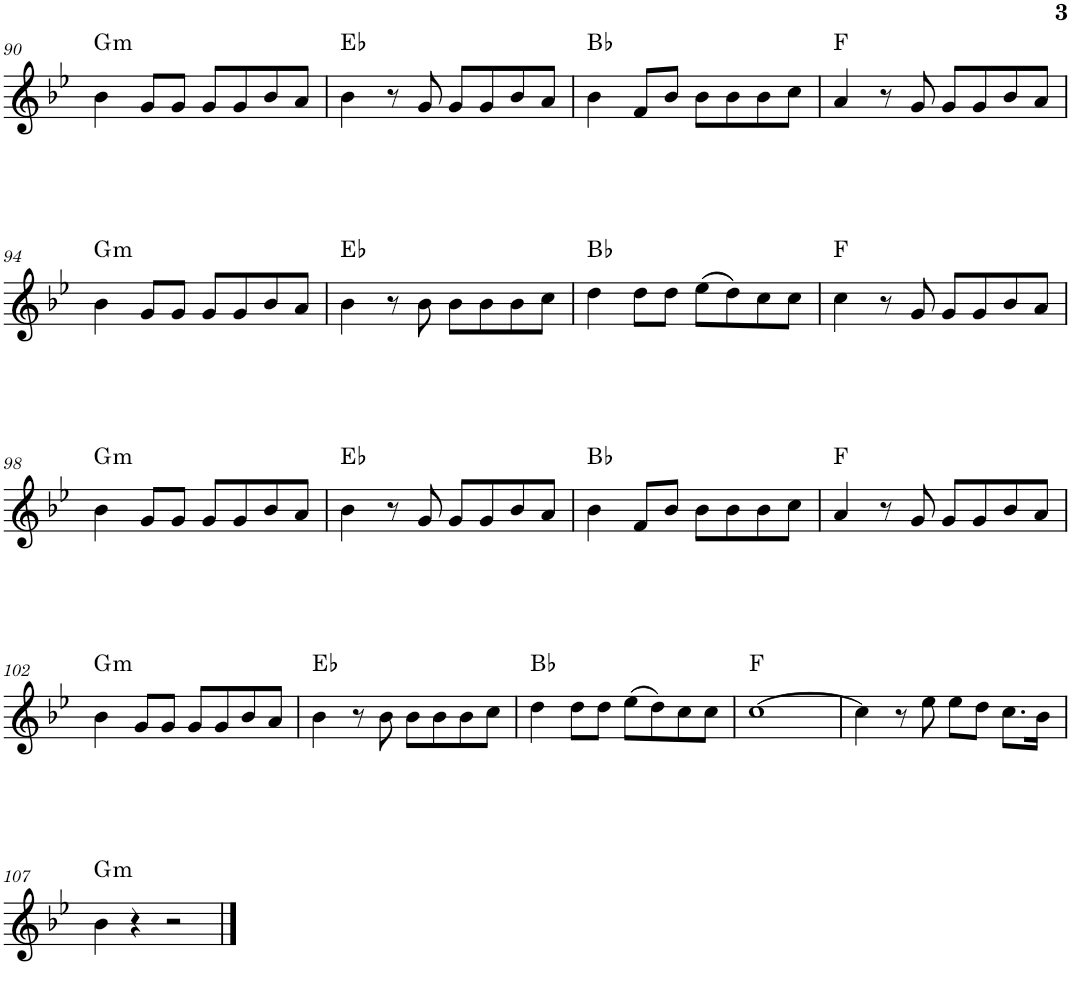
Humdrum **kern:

**kern	**harte
*part1	*part1
*staff1	*
*I"Piano	*
*I'Pno.	*
!!LO:PB:g=z
*clefG2	*
*k[b-e-]	*
*M4/4	*
=90	=90
!	!LO:H:kt=m
4b-\	G:min
8g/L	.
8g/J	.
8g/L	.
8g/	.
8b-/	.
8a/J	.
=91	=91
4b-\	Eb:maj
8r	.
8g/	.
8g/L	.
8g/	.
8b-/	.
8a/J	.
=92	=92
4b-\	Bb:maj
8f/L	.
8b-/J	.
8b-\L	.
8b-\	.
8b-\	.
8cc\J	.
=93	=93
4a/	F:maj
8r	.
8g/	.
8g/L	.
8g/	.
8b-/	.
8a/J	.
!!LO:LB:g=z
=94	=94
!	!LO:H:kt=m
4b-\	G:min
8g/L	.
8g/J	.
8g/L	.
8g/	.
8b-/	.
8a/J	.
=95	=95
4b-\	Eb:maj
8r	.
8b-\	.
8b-\L	.
8b-\	.
8b-\	.
8cc\J	.
=96	=96
4dd\	Bb:maj
8dd\L	.
8dd\J	.
(8ee-\L	.
8dd\)	.
8cc\	.
8cc\J	.
=97	=97
4cc\	F:maj
8r	.
8g/	.
8g/L	.
8g/	.
8b-/	.
8a/J	.
!!LO:LB:g=z
=98	=98
!	!LO:H:kt=m
4b-\	G:min
8g/L	.
8g/J	.
8g/L	.
8g/	.
8b-/	.
8a/J	.
=99	=99
4b-\	Eb:maj
8r	.
8g/	.
8g/L	.
8g/	.
8b-/	.
8a/J	.
=100	=100
4b-\	Bb:maj
8f/L	.
8b-/J	.
8b-\L	.
8b-\	.
8b-\	.
8cc\J	.
=101	=101
4a/	F:maj
8r	.
8g/	.
8g/L	.
8g/	.
8b-/	.
8a/J	.
!!LO:LB:g=z
=102	=102
!	!LO:H:kt=m
4b-\	G:min
8g/L	.
8g/J	.
8g/L	.
8g/	.
8b-/	.
8a/J	.
=103	=103
4b-\	Eb:maj
8r	.
8b-\	.
8b-\L	.
8b-\	.
8b-\	.
8cc\J	.
=104	=104
4dd\	Bb:maj
8dd\L	.
8dd\J	.
(8ee-\L	.
8dd\)	.
8cc\	.
8cc\J	.
=105	=105
[1cc	F:maj
=106	=106
4cc\]	.
8r	.
8ee-\	.
8ee-\L	.
8dd\J	.
8.cc\L	.
16b-\Jk	.
!!LO:LB:g=z
=107	=107
!	!LO:H:kt=m
4b-\	G:min
4r	.
2r	.
==	==
*-	*-
